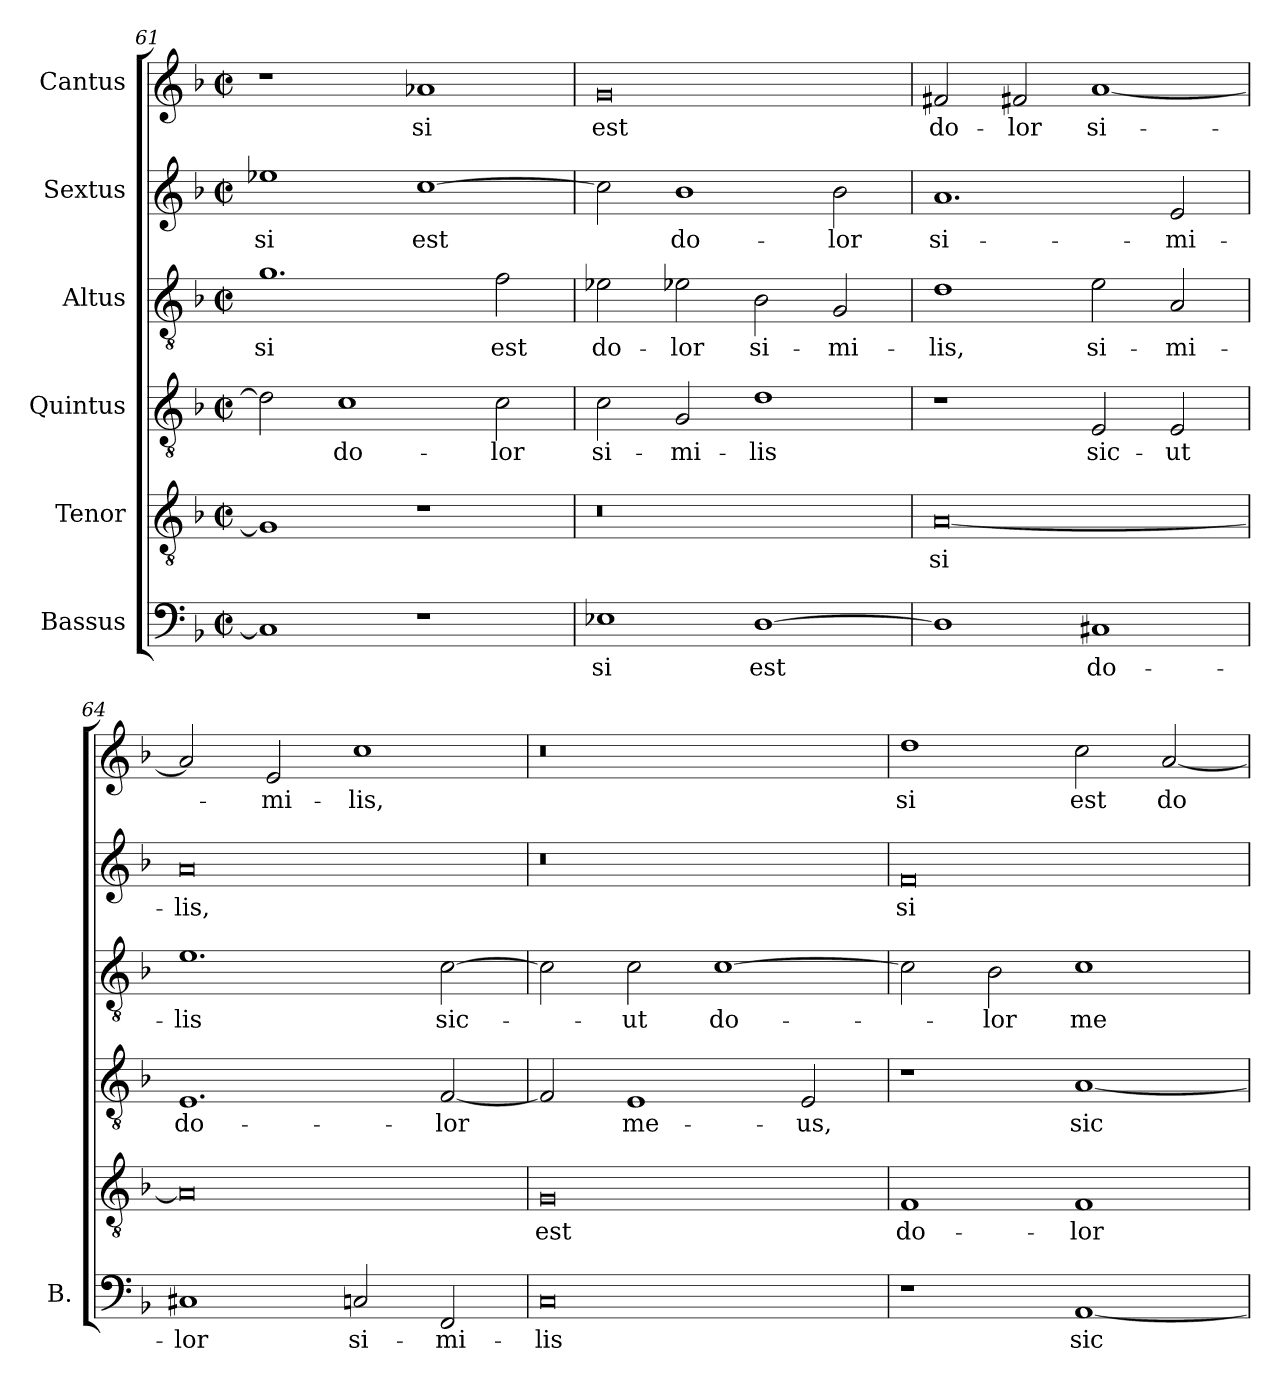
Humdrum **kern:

**kern	**text	**kern	**text	**kern	**text	**kern	**text	**kern	**text	**kern	**text
*part6	*part6	*part5	*part5	*part4	*part4	*part3	*part3	*part2	*part2	*part1	*part1
*staff6	*staff6	*staff5	*staff5	*staff4	*staff4	*staff3	*staff3	*staff2	*staff2	*staff1	*staff1
*I"Bassus	*	*I"Tenor	*	*I"Quintus	*	*I"Altus	*	*I"Sextus	*	*I"Cantus	*
*I'B.	*	*	*	*	*	*	*	*	*	*	*
*clefF4	*	*clefGv2	*	*clefGv2	*	*clefGv2	*	*clefG2	*	*clefG2	*
*k[b-]	*	*k[b-]	*	*k[b-]	*	*k[b-]	*	*k[b-]	*	*k[b-]	*
*F:	*	*F:	*	*F:	*	*F:	*	*F:	*	*F:	*
*M2/2	*	*M2/2	*	*M2/2	*	*M2/2	*	*M2/2	*	*M2/2	*
*met(c|)	*	*met(c|)	*	*met(c|)	*	*met(c|)	*	*met(c|)	*	*met(c|)	*
=61	=61	=61	=61	=61	=61	=61	=61	=61	=61	=61	=61
1C/]	.	1G/]	.	2d\]	.	1.g\	si	1ee-X\	si	1r	.
.	.	.	.	1c\	do-	.	.	.	.	.	.
1r	.	1r	.	.	.	.	.	[1cc\	est	1a-X/	si
.	.	.	.	2c\	-lor	2f\	est	.	.	.	.
=62	=62	=62	=62	=62	=62	=62	=62	=62	=62	=62	=62
!	!	!LO:N:vis=0	!	!	!	!	!	!	!	!	!
1E-X\	si	1r	.	2c\	si-	2e-X\	do-	2cc\]	.	0g/	est
.	.	.	.	2G/	-mi-	2e-X\	-lor	1b-\	do-	.	.
[1D\	est	1ryy	.	1d\	-lis	2B-\	si-	.	.	.	.
.	.	.	.	.	.	2G/	-mi-	2b-\	-lor	.	.
=63	=63	=63	=63	=63	=63	=63	=63	=63	=63	=63	=63
1D\]	.	[0A/	si	1r	.	1d\	-lis,	1.a/	si-	2f#X/	do-
.	.	.	.	.	.	.	.	.	.	2f#X/	-lor
1C#X/	do-	.	.	2E/	sic-	2e\	si-	.	.	[1a/	si-
.	.	.	.	2E/	-ut	2A/	-mi-	2e/	-mi-	.	.
=64	=64	=64	=64	=64	=64	=64	=64	=64	=64	=64	=64
1C#X/	-lor	0A/]	.	1.E/	do-	1.e\	-lis	0a/	-lis,	2a/]	.
.	.	.	.	.	.	.	.	.	.	2e/	-mi-
2C/	si-	.	.	.	.	.	.	.	.	1cc\	-lis,
2FF/	-mi-	.	.	[2F/	-lor	[2c\	sic-	.	.	.	.
=65	=65	=65	=65	=65	=65	=65	=65	=65	=65	=65	=65
!	!	!	!	!	!	!	!	!LO:N:vis=0	!	!LO:N:vis=0	!
0C/	-lis	0G/	est	2F/]	.	2c\]	.	1r	.	1r	.
.	.	.	.	1E/	me-	2c\	-ut	.	.	.	.
.	.	.	.	.	.	[1c\	do-	1ryy	.	1ryy	.
.	.	.	.	2E/	-us,	.	.	.	.	.	.
=66	=66	=66	=66	=66	=66	=66	=66	=66	=66	=66	=66
1r	.	1F/	do-	1r	.	2c\]	.	0f/	si	1dd\	si
.	.	.	.	.	.	2B-\	-lor	.	.	.	.
[1AA/	sic-	1F/	-lor	[1A/	sic-	1c\	me-	.	.	2cc\	est
.	.	.	.	.	.	.	.	.	.	[2a/	do-
=	=	=	=	=	=	=	=	=	=	=	=
*-	*-	*-	*-	*-	*-	*-	*-	*-	*-	*-	*-
